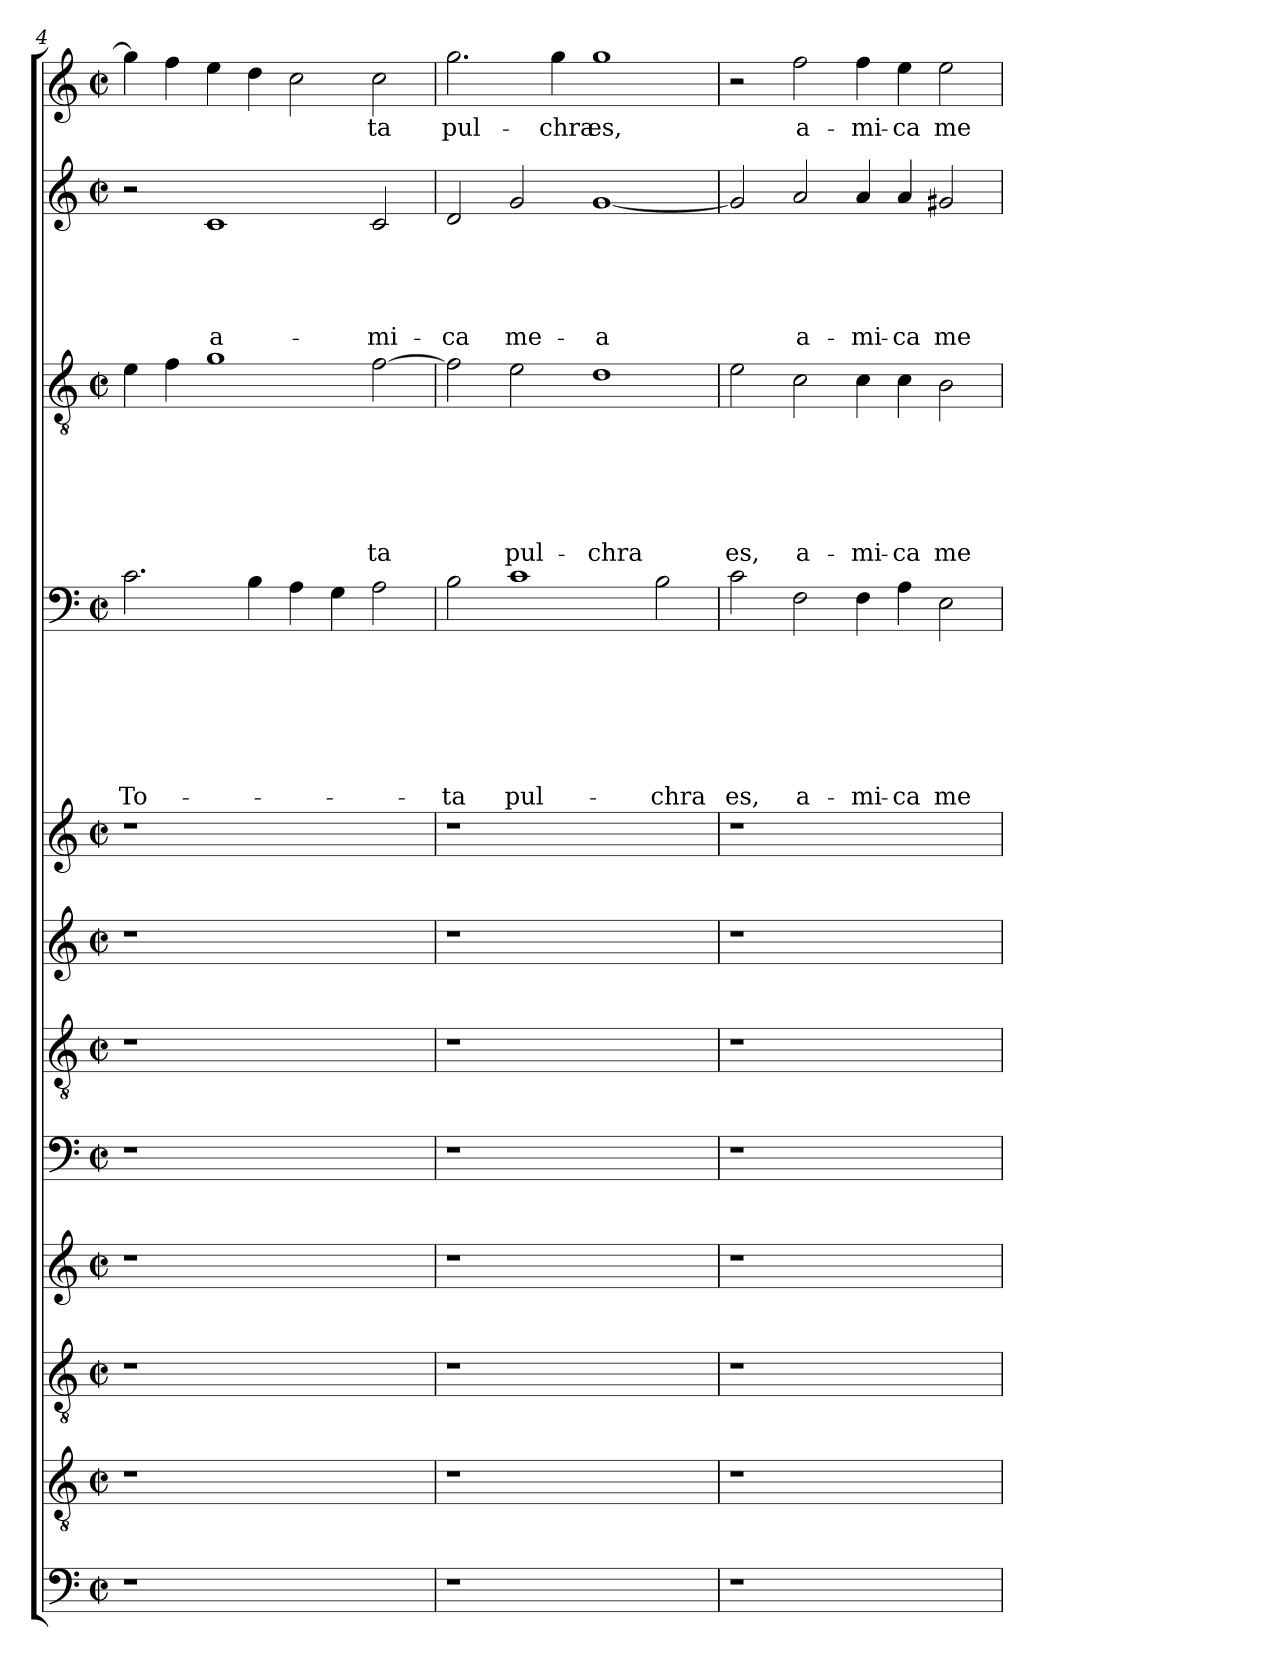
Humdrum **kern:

**kern	**kern	**kern	**kern	**kern	**kern	**kern	**kern	**kern	**text	**text	**text	**text	**text	**text	**text	**kern	**text	**text	**text	**text	**text	**text	**kern	**text	**text	**text	**text	**text	**kern	**text
*part12	*part11	*part10	*part9	*part8	*part7	*part6	*part5	*part4	*part4	*part4	*part4	*part4	*part4	*part4	*part4	*part3	*part3	*part3	*part3	*part3	*part3	*part3	*part2	*part2	*part2	*part2	*part2	*part2	*part1	*part1
*staff12	*staff11	*staff10	*staff9	*staff8	*staff7	*staff6	*staff5	*staff4	*staff4	*staff4	*staff4	*staff4	*staff4	*staff4	*staff4	*staff3	*staff3	*staff3	*staff3	*staff3	*staff3	*staff3	*staff2	*staff2	*staff2	*staff2	*staff2	*staff2	*staff1	*staff1
*clefF4	*clefGv2	*clefGv2	*clefG2	*clefF4	*clefGv2	*clefG2	*clefG2	*clefF4	*	*	*	*	*	*	*	*clefGv2	*	*	*	*	*	*	*clefG2	*	*	*	*	*	*clefG2	*
*k[]	*k[]	*k[]	*k[]	*k[]	*k[]	*k[]	*k[]	*k[]	*	*	*	*	*	*	*	*k[]	*	*	*	*	*	*	*k[]	*	*	*	*	*	*k[]	*
*C:	*C:	*C:	*C:	*C:	*C:	*C:	*C:	*C:	*	*	*	*	*	*	*	*C:	*	*	*	*	*	*	*C:	*	*	*	*	*	*C:	*
*M2/2	*M2/2	*M2/2	*M2/2	*M2/2	*M2/2	*M2/2	*M2/2	*M2/2	*	*	*	*	*	*	*	*M2/2	*	*	*	*	*	*	*M2/2	*	*	*	*	*	*M2/2	*
*met(c|)	*met(c|)	*met(c|)	*met(c|)	*met(c|)	*met(c|)	*met(c|)	*met(c|)	*met(c|)	*	*	*	*	*	*	*	*met(c|)	*	*	*	*	*	*	*met(c|)	*	*	*	*	*	*met(c|)	*
=4	=4	=4	=4	=4	=4	=4	=4	=4	=4	=4	=4	=4	=4	=4	=4	=4	=4	=4	=4	=4	=4	=4	=4	=4	=4	=4	=4	=4	=4	=4
!	!	!	!	!	!	!	!	!	!	!	!	!	!	!	!LO:LY:b	!	!	!	!	!	!	!	!	!	!	!	!	!	!	!
1r	1r	1r	1r	1r	1r	1r	1r	2.c\	.	.	.	.	.	.	To-	4e\	.	.	.	.	.	.	2r	.	.	.	.	.	4gg\]	.
.	.	.	.	.	.	.	.	.	.	.	.	.	.	.	.	4f\	.	.	.	.	.	.	.	.	.	.	.	.	4ff\	.
!	!	!	!	!	!	!	!	!	!	!	!	!	!	!	!	!	!	!	!	!	!	!	!	!	!	!	!	!LO:LY:b	!	!
.	.	.	.	.	.	.	.	.	.	.	.	.	.	.	.	1g	.	.	.	.	.	.	1c	.	.	.	.	a-	4ee\	.
.	.	.	.	.	.	.	.	4B\	.	.	.	.	.	.	.	.	.	.	.	.	.	.	.	.	.	.	.	.	4dd\	.
1ryy	1ryy	1ryy	1ryy	1ryy	1ryy	1ryy	1ryy	4A\	.	.	.	.	.	.	.	.	.	.	.	.	.	.	.	.	.	.	.	.	2cc\	.
.	.	.	.	.	.	.	.	4G\	.	.	.	.	.	.	.	.	.	.	.	.	.	.	.	.	.	.	.	.	.	.
!	!	!	!	!	!	!	!	!	!	!	!	!	!	!	!	!	!	!	!	!	!	!LO:LY:b	!	!	!	!	!	!LO:LY:b	!	!LO:LY:b
.	.	.	.	.	.	.	.	2A\	.	.	.	.	.	.	.	[2f\	.	.	.	.	.	-ta	2c/	.	.	.	.	-mi-	2cc\	-ta
=5	=5	=5	=5	=5	=5	=5	=5	=5	=5	=5	=5	=5	=5	=5	=5	=5	=5	=5	=5	=5	=5	=5	=5	=5	=5	=5	=5	=5	=5	=5
!	!	!	!	!	!	!	!	!	!	!	!	!	!	!	!LO:LY:b	!	!	!	!	!	!	!	!	!	!	!	!	!LO:LY:b	!	!LO:LY:b
1r	1r	1r	1r	1r	1r	1r	1r	2B\	.	.	.	.	.	.	-ta	2f\]	.	.	.	.	.	.	2d/	.	.	.	.	-ca	2.gg\	pul-
!	!	!	!	!	!	!	!	!	!	!	!	!	!	!	!LO:LY:b	!	!	!	!	!	!	!LO:LY:b	!	!	!	!	!	!LO:LY:b	!	!
.	.	.	.	.	.	.	.	1c	.	.	.	.	.	.	pul-	2e\	.	.	.	.	.	pul-	2g/	.	.	.	.	me-	.	.
!	!	!	!	!	!	!	!	!	!	!	!	!	!	!	!	!	!	!	!	!	!	!	!	!	!	!	!	!	!	!LO:LY:b
.	.	.	.	.	.	.	.	.	.	.	.	.	.	.	.	.	.	.	.	.	.	.	.	.	.	.	.	.	4gg\	-chra
!	!	!	!	!	!	!	!	!	!	!	!	!	!	!	!	!	!	!	!	!	!	!LO:LY:b	!	!	!	!	!	!LO:LY:b	!	!LO:LY:b
1ryy	1ryy	1ryy	1ryy	1ryy	1ryy	1ryy	1ryy	.	.	.	.	.	.	.	.	1d	.	.	.	.	.	-chra	[1g	.	.	.	.	-a	1gg	es,
!	!	!	!	!	!	!	!	!	!	!	!	!	!	!	!LO:LY:b	!	!	!	!	!	!	!	!	!	!	!	!	!	!	!
.	.	.	.	.	.	.	.	2B\	.	.	.	.	.	.	-chra	.	.	.	.	.	.	.	.	.	.	.	.	.	.	.
=6	=6	=6	=6	=6	=6	=6	=6	=6	=6	=6	=6	=6	=6	=6	=6	=6	=6	=6	=6	=6	=6	=6	=6	=6	=6	=6	=6	=6	=6	=6
!	!	!	!	!	!	!	!	!	!	!	!	!	!	!	!LO:LY:b	!	!	!	!	!	!	!LO:LY:b	!	!	!	!	!	!	!	!
1r	1r	1r	1r	1r	1r	1r	1r	2c\	.	.	.	.	.	.	es,	2e\	.	.	.	.	.	es,	2g/]	.	.	.	.	.	2r	.
!	!	!	!	!	!	!	!	!	!	!	!	!	!	!	!LO:LY:b	!	!	!	!	!	!	!LO:LY:b	!	!	!	!	!	!LO:LY:b	!	!LO:LY:b
.	.	.	.	.	.	.	.	2F\	.	.	.	.	.	.	a-	2c\	.	.	.	.	.	a-	2a/	.	.	.	.	a-	2ff\	a-
!	!	!	!	!	!	!	!	!	!	!	!	!	!	!	!LO:LY:b	!	!	!	!	!	!	!LO:LY:b	!	!	!	!	!	!LO:LY:b	!	!LO:LY:b
1ryy	1ryy	1ryy	1ryy	1ryy	1ryy	1ryy	1ryy	4F\	.	.	.	.	.	.	-mi-	4c\	.	.	.	.	.	-mi-	4a/	.	.	.	.	-mi-	4ff\	-mi-
!	!	!	!	!	!	!	!	!	!	!	!	!	!	!	!LO:LY:b	!	!	!	!	!	!	!LO:LY:b	!	!	!	!	!	!LO:LY:b	!	!LO:LY:b
.	.	.	.	.	.	.	.	4A\	.	.	.	.	.	.	-ca	4c\	.	.	.	.	.	-ca	4a/	.	.	.	.	-ca	4ee\	-ca
!	!	!	!	!	!	!	!	!	!	!	!	!	!	!	!LO:LY:b	!	!	!	!	!	!	!LO:LY:b	!	!	!	!	!	!LO:LY:b	!	!LO:LY:b
.	.	.	.	.	.	.	.	2E\	.	.	.	.	.	.	me-	2B\	.	.	.	.	.	me-	2g#X/	.	.	.	.	me-	2ee\	me-
=	=	=	=	=	=	=	=	=	=	=	=	=	=	=	=	=	=	=	=	=	=	=	=	=	=	=	=	=	=	=
*-	*-	*-	*-	*-	*-	*-	*-	*-	*-	*-	*-	*-	*-	*-	*-	*-	*-	*-	*-	*-	*-	*-	*-	*-	*-	*-	*-	*-	*-	*-
